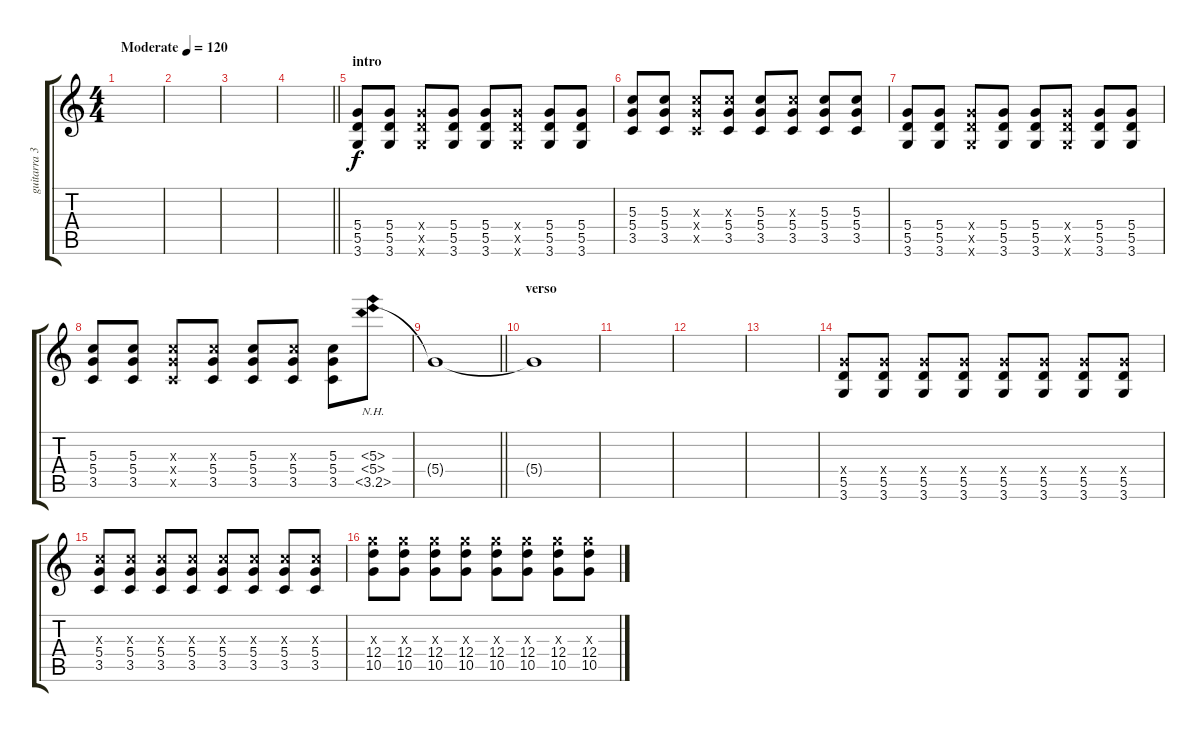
\track ("guitarra 3" "guitarra 3") {instrument overdrivenguitar}
\staff {score tabs}
\tuning (E4 B3 G3 D3 A2 E2) {hide}
\ts (4 4)
\tempo (120 "Moderate")
\clef g2
\ks c
|
|
|
\barLineRight lightlight
|
\section ("" "intro")
(5.4 5.5 3.6).8 (5.4 5.5 3.6).8 (5.4{x} 5.5{x} 3.6{x}).8 (5.4 5.5 3.6).8 (5.4 5.5 3.6).8 (5.4{x} 5.5{x} 3.6{x}).8 (5.4 5.5 3.6).8 (5.4 5.5 3.6).8 |
(5.3 5.4 3.5).8 (5.3 5.4 3.5).8 (5.3{x} 5.4{x} 3.5{x}).8 (5.3{x} 5.4 3.5).8 (5.3 5.4 3.5).8 (5.3{x} 5.4 3.5).8 (5.3 5.4 3.5).8 (5.3 5.4 3.5).8 |
(5.4 5.5 3.6).8 (5.4 5.5 3.6).8 (5.4{x} 5.5{x} 3.6{x}).8 (5.4 5.5 3.6).8 (5.4 5.5 3.6).8 (5.4{x} 5.5{x} 3.6{x}).8 (5.4 5.5 3.6).8 (5.4 5.5 3.6).8 |
(5.3 5.4 3.5).8 (5.3 5.4 3.5).8 (5.3{x} 5.4{x} 3.5{x}).8 (5.3{x} 5.4 3.5).8 (5.3 5.4 3.5).8 (5.3{x} 5.4 3.5).8 (5.3 5.4 3.5).8 (5.3{nh} 5.4{nh} 3.5{nh}).8 |
\barLineRight lightlight
5.4{t}.1 |
\section ("" "verso")
5.4{t}.1 |
|
|
|
(5.4{x} 5.5 3.6).8 (5.4{x} 5.5 3.6).8 (5.4{x} 5.5 3.6).8 (5.4{x} 5.5 3.6).8 (5.4{x} 5.5 3.6).8 (5.4{x} 5.5 3.6).8 (5.4{x} 5.5 3.6).8 (5.4{x} 5.5 3.6).8 |
(5.3{x} 5.4 3.5).8 (5.3{x} 5.4 3.5).8 (5.3{x} 5.4 3.5).8 (5.3{x} 5.4 3.5).8 (5.3{x} 5.4 3.5).8 (5.3{x} 5.4 3.5).8 (5.3{x} 5.4 3.5).8 (5.3{x} 5.4 3.5).8 |
(12.3{x} 12.4 10.5).8 (12.3{x} 12.4 10.5).8 (12.3{x} 12.4 10.5).8 (12.3{x} 12.4 10.5).8 (12.3{x} 12.4 10.5).8 (12.3{x} 12.4 10.5).8 (12.3{x} 12.4 10.5).8 (12.3{x} 12.4 10.5).8
